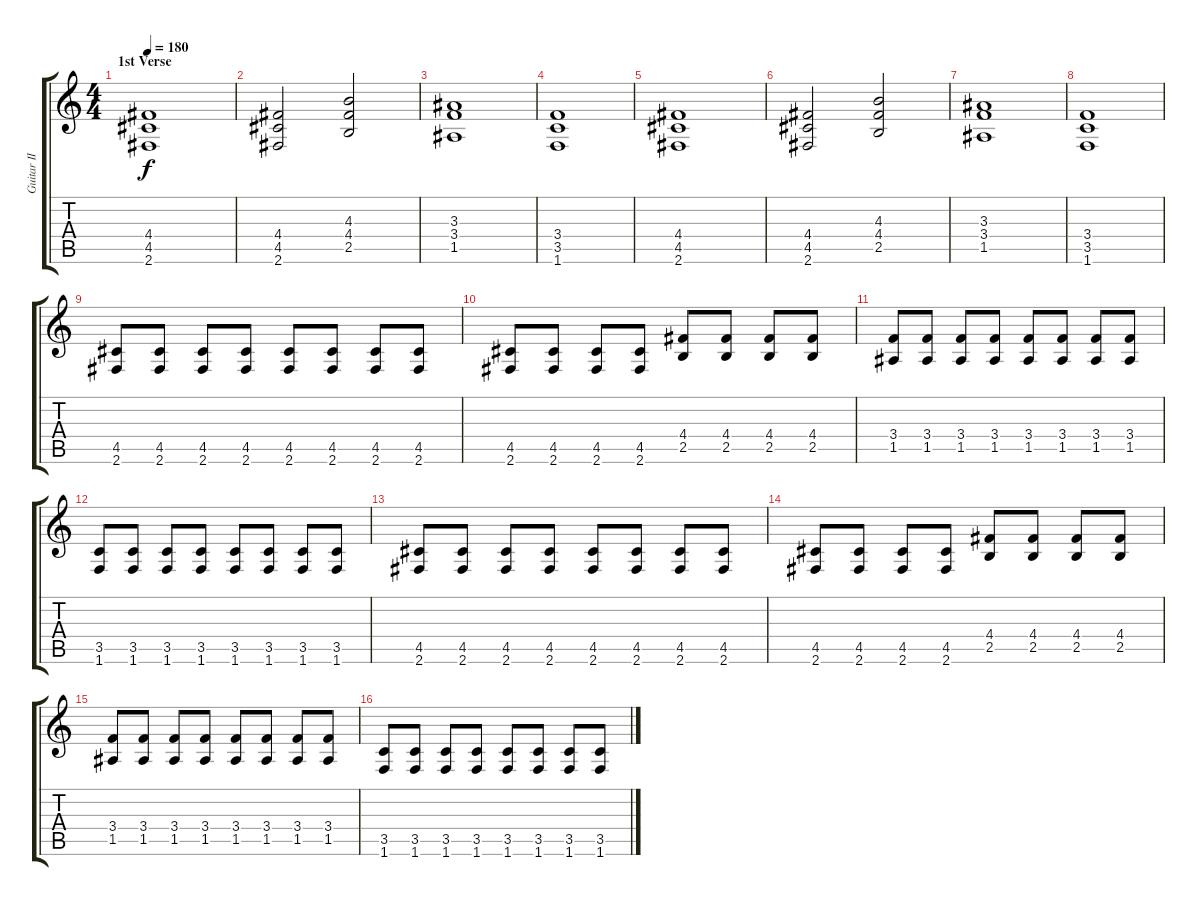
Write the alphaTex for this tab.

\track ("Guitar II" "Guitar II") {instrument distortionguitar}
\staff {score tabs}
\tuning (E4 B3 G3 D3 A2 E2) {hide}
\ts (4 4)
\section ("" "1st Verse")
\tempo 180
\clef g2
\ks c
(4.4 4.5 2.6).1{dy f} |
(4.4 4.5 2.6).2 (4.3 4.4 2.5).2 |
(3.3 3.4 1.5).1 |
(3.4 3.5 1.6).1 |
(4.4 4.5 2.6).1 |
(4.4 4.5 2.6).2 (4.3 4.4 2.5).2 |
(3.3 3.4 1.5).1 |
(3.4 3.5 1.6).1 |
(4.5 2.6).8 (4.5 2.6).8 (4.5 2.6).8 (4.5 2.6).8 (4.5 2.6).8 (4.5 2.6).8 (4.5 2.6).8 (4.5 2.6).8 |
(4.5 2.6).8 (4.5 2.6).8 (4.5 2.6).8 (4.5 2.6).8 (4.4 2.5).8 (4.4 2.5).8 (4.4 2.5).8 (4.4 2.5).8 |
(3.4 1.5).8 (3.4 1.5).8 (3.4 1.5).8 (3.4 1.5).8 (3.4 1.5).8 (3.4 1.5).8 (3.4 1.5).8 (3.4 1.5).8 |
(3.5 1.6).8 (3.5 1.6).8 (3.5 1.6).8 (3.5 1.6).8 (3.5 1.6).8 (3.5 1.6).8 (3.5 1.6).8 (3.5 1.6).8 |
(4.5 2.6).8 (4.5 2.6).8 (4.5 2.6).8 (4.5 2.6).8 (4.5 2.6).8 (4.5 2.6).8 (4.5 2.6).8 (4.5 2.6).8 |
(4.5 2.6).8 (4.5 2.6).8 (4.5 2.6).8 (4.5 2.6).8 (4.4 2.5).8 (4.4 2.5).8 (4.4 2.5).8 (4.4 2.5).8 |
(3.4 1.5).8 (3.4 1.5).8 (3.4 1.5).8 (3.4 1.5).8 (3.4 1.5).8 (3.4 1.5).8 (3.4 1.5).8 (3.4 1.5).8 |
(3.5 1.6).8 (3.5 1.6).8 (3.5 1.6).8 (3.5 1.6).8 (3.5 1.6).8 (3.5 1.6).8 (3.5 1.6).8 (3.5 1.6).8
